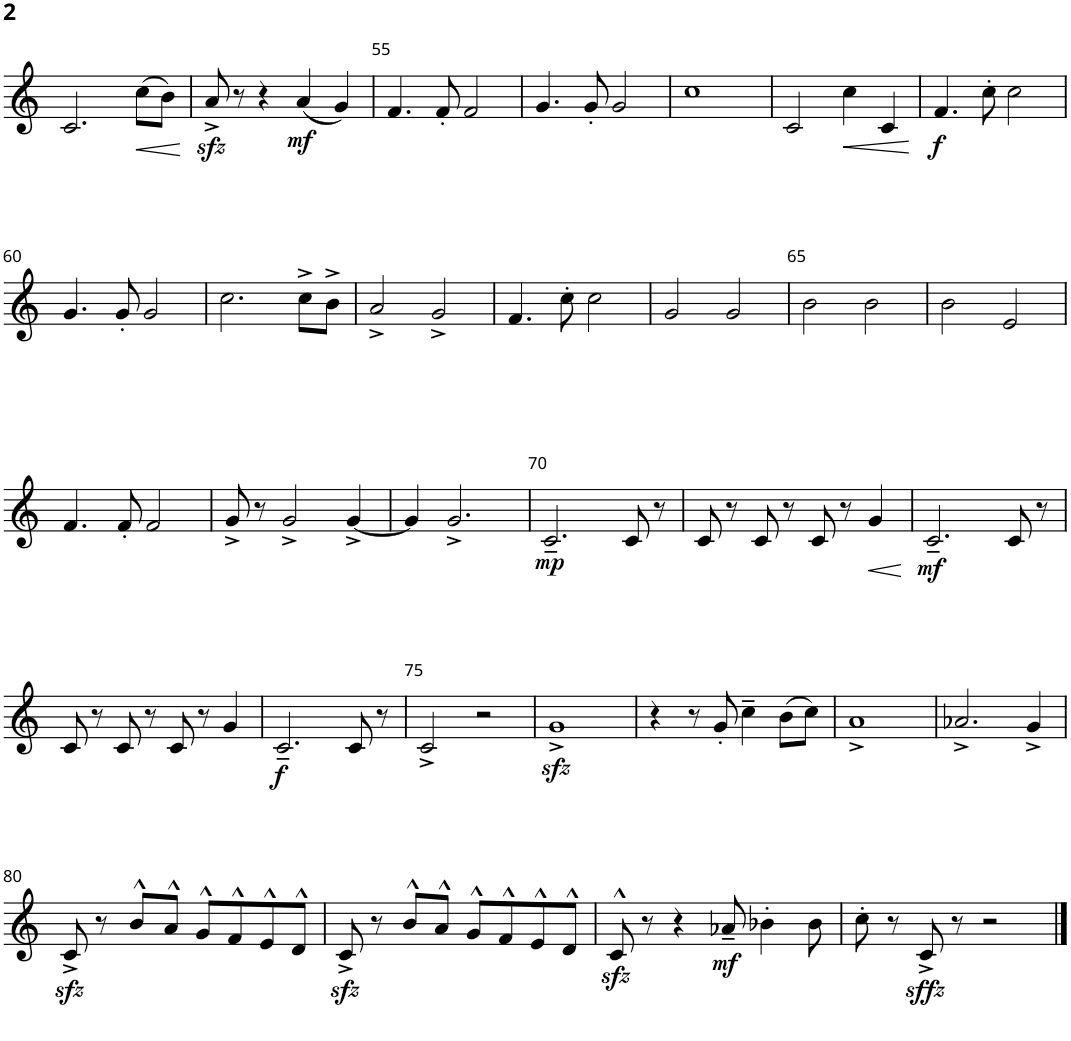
**kern	**dynam	**kern	**dynam	**kern	**dynam	**kern	**dynam
*part4	*part4	*part3	*part3	*part2	*part2	*part1	*part1
*staff4	*staff4	*staff3	*staff3	*staff2	*staff2	*staff1	*staff1
*I"Bariton-saxofoon	*	*I"Sousafoon	*	*I"Sousafoon	*	*I"Sousafoon	*
*I'Ba. Sax	*	*I'Sous.	*	*I'Sous.	*	*I'Sous.	*
!!LO:PB:g=z
*clefF4	*	*clefG2	*	*clefF4	*	*clefF4	*
*Trd12c21	*	*Trd15c26	*	*Trd8c14	*	*	*
*k[f#]	*	*k[]	*	*k[]	*	*k[b-e-]	*
*M4/4	*	*M4/4	*	*M4/4	*	*M4/4	*
=53	=53	=53	=53	=53	=53	=53	=53
2.G	.	2.c/	.	2.C	.	2.BBB-	.
!	!LO:HP:b	!	!LO:HP:b	!	!LO:HP:b	!	!LO:HP:b
(8g\L	<	(8cc\L	<	(8c\L	<	(8BB-/L	<
8f#\J)	.	8b\J)	.	8B\J)	.	8AA/J)	.
.	[	.	[	.	[	.	[
=54	=54	=54	=54	=54	=54	=54	=54
8ezz<^	.	8azz<^/	.	8Azz<^	.	8GGzz<^	.
8r	.	8r	.	8r	.	8r	.
4r	.	4r	.	4r	.	4r	.
!	!LO:DY:b	!	!LO:DY:b	!	!LO:DY:b	!	!LO:DY:b
(4e	mf	(4a/	mf	(4A	mf	(4GG	mf
4d)	.	4g/)	.	4G)	.	4FF)	.
=55	=55	=55	=55	=55	=55	=55	=55
4.c	.	4.f/	.	4.F	.	4.EE-	.
8c'	.	8f'/	.	8F'	.	8EE-'	.
2c	.	2f/	.	2F	.	2EE-	.
=56	=56	=56	=56	=56	=56	=56	=56
4.d	.	4.g/	.	4.G	.	4.FF	.
8d'	.	8g'/	.	8G'	.	8FF'	.
2d	.	2g/	.	2G	.	2FF	.
=57	=57	=57	=57	=57	=57	=57	=57
1g	.	1cc	.	1c	.	1BB-	.
=58	=58	=58	=58	=58	=58	=58	=58
2G	.	2c/	.	2C	.	2BBB-	.
!	!LO:HP:b	!	!LO:HP:b	!	!LO:HP:b	!	!LO:HP:b
4g	<	4cc\	<	4c	<	4BB-	<
4G	.	4c/	.	4C	.	4BBB-	.
.	[	.	[	.	[	.	[
=59	=59	=59	=59	=59	=59	=59	=59
!	!LO:DY:b	!	!LO:DY:b	!	!LO:DY:b	!	!LO:DY:b
4.c	f	4.f/	f	4.F	f	4.EE-	f
8g'	.	8cc'\	.	8c'	.	8BB-'	.
2g	.	2cc\	.	2c	.	2BB-	.
!!LO:LB:g=z
=60	=60	=60	=60	=60	=60	=60	=60
*k[f#]	*	*k[]	*	*k[]	*	*k[b-e-]	*
4.d	.	4.g/	.	4.G	.	4.FF	.
8d'	.	8g'/	.	8G'	.	8FF'	.
2d	.	2g/	.	2G	.	2FF	.
=61	=61	=61	=61	=61	=61	=61	=61
2.g	.	2.cc\	.	2.c	.	2.BB-	.
8g^\L	.	8cc^\L	.	8c^\L	.	8BB-^/L	.
8f#^\J	.	8b^\J	.	8B^\J	.	8AA^/J	.
=62	=62	=62	=62	=62	=62	=62	=62
2e^	.	2a^/	.	2A^	.	2GG^	.
2d^	.	2g^/	.	2G^	.	2FF^	.
=63	=63	=63	=63	=63	=63	=63	=63
4.c	.	4.f/	.	4.F	.	4.EE-	.
8g'	.	8cc'\	.	8c'	.	8BB-'	.
2g	.	2cc\	.	2c	.	2BB-	.
=64	=64	=64	=64	=64	=64	=64	=64
2d	.	2g/	.	2G	.	2FF	.
2d	.	2g/	.	2G	.	2FF	.
=65	=65	=65	=65	=65	=65	=65	=65
2f#	.	2b\	.	2B	.	2AA	.
2f#	.	2b\	.	2B	.	2AA	.
=66	=66	=66	=66	=66	=66	=66	=66
2f#	.	2b\	.	2B	.	2AA	.
2B	.	2e/	.	2E	.	2DD	.
!!LO:LB:g=z
=67	=67	=67	=67	=67	=67	=67	=67
4.c	.	4.f/	.	4.F	.	4.EE-	.
8c'	.	8f'/	.	8F'	.	8EE-'	.
2c	.	2f/	.	2F	.	2EE-	.
=68	=68	=68	=68	=68	=68	=68	=68
*k[f#]	*	*k[]	*	*k[]	*	*k[b-e-]	*
8d^	.	8g^/	.	8G^	.	8FF^	.
8r	.	8r	.	8r	.	8r	.
2d^	.	2g^/	.	2G^	.	2FF^	.
[4d^	.	[4g^/	.	[4G^	.	[4FF^	.
=69	=69	=69	=69	=69	=69	=69	=69
4d]	.	4g/]	.	4G]	.	4FF]	.
2.d^	.	2.g^/	.	2.G^	.	2.FF^	.
=70	=70	=70	=70	=70	=70	=70	=70
!	!LO:DY:b	!	!LO:DY:b	!	!LO:DY:b	!	!LO:DY:b
8G~\L	mp	2.c~/	mp	8C~\L	mp	2.BBB-~	mp
8d'\J	.	.	.	8G'\J	.	.	.
4r	.	.	.	4r	.	.	.
4r	.	.	.	4r	.	.	.
8G	.	8c/	.	8C	.	8BBB-	.
8r	.	8r	.	8r	.	8r	.
=71	=71	=71	=71	=71	=71	=71	=71
8G	.	8c/	.	8C	.	8BBB-	.
8r	.	8r	.	8r	.	8r	.
8G	.	8c/	.	8C	.	8BBB-	.
8r	.	8r	.	8r	.	8r	.
8G	.	8c/	.	8C	.	8BBB-	.
8r	.	8r	.	8r	.	8r	.
!	!LO:HP:b	!	!LO:HP:b	!	!LO:HP:b	!	!LO:HP:b
4d	<	4g/	<	4G	<	4FF	<
.	[	.	[	.	[	.	[
=72	=72	=72	=72	=72	=72	=72	=72
!	!LO:DY:b	!	!LO:DY:b	!	!LO:DY:b	!	!LO:DY:b
8G~\L	mf	2.c~/	mf	8C~\L	mf	2.BBB-~	mf
8d'\J	.	.	.	8G'\J	.	.	.
4r	.	.	.	4r	.	.	.
4r	.	.	.	4r	.	.	.
8G	.	8c/	.	8C	.	8BBB-	.
8r	.	8r	.	8r	.	8r	.
!!LO:LB:g=z
=73	=73	=73	=73	=73	=73	=73	=73
*k[f#]	*	*k[]	*	*k[]	*	*k[b-e-]	*
8G	.	8c/	.	8C	.	8BBB-	.
8r	.	8r	.	8r	.	8r	.
8G	.	8c/	.	8C	.	8BBB-	.
8r	.	8r	.	8r	.	8r	.
8G	.	8c/	.	8C	.	8BBB-	.
8r	.	8r	.	8r	.	8r	.
4d	.	4g/	.	4G	.	4FF	.
=74	=74	=74	=74	=74	=74	=74	=74
!	!LO:DY:b	!	!LO:DY:b	!	!LO:DY:b	!	!LO:DY:b
8G~\L	f	2.c~/	f	8C~\L	f	2.BBB-~	f
8d'\J	.	.	.	8G'\J	.	.	.
4r	.	.	.	4r	.	.	.
4r	.	.	.	4r	.	.	.
8G	.	8c/	.	8C	.	8BBB-	.
8r	.	8r	.	8r	.	8r	.
=75	=75	=75	=75	=75	=75	=75	=75
2G^	.	2c^/	.	2C^	.	2BBB-^	.
2r	.	2r	.	2r	.	2r	.
=76	=76	=76	=76	=76	=76	=76	=76
1dzz<^	.	1gzz<^	.	1Gzz<^	.	1FFzz<^	.
=77	=77	=77	=77	=77	=77	=77	=77
4r	.	4r	.	4r	.	4r	.
8r	.	8r	.	8r	.	8r	.
8d'	.	8g'/	.	8G'	.	8FF'	.
4g~	.	4cc~\	.	4c~	.	4BB-~	.
(8f#\L	.	(8b\L	.	(8B\L	.	(8AA/L	.
8g\J)	.	8cc\J)	.	8c\J)	.	8BB-/J)	.
=78	=78	=78	=78	=78	=78	=78	=78
1e^	.	1a^	.	1A^	.	1GG^	.
=79	=79	=79	=79	=79	=79	=79	=79
2.e-X^	.	2.a-X^/	.	2.A-X^	.	2.GG-X^	.
4d^	.	4g^/	.	4G^	.	4FF^	.
!!LO:LB:g=z
=80	=80	=80	=80	=80	=80	=80	=80
*k[f#]	*	*k[]	*	*k[]	*	*k[b-e-]	*
8Gzz<^	.	8czz<^/	.	8Czz<^	.	8BBB-zz<^	.
8r	.	8r	.	8r	.	8r	.
8f#^^\L	.	8b^^/L	.	8B^^\L	.	8AA^^/L	.
8e^^\J	.	8a^^/J	.	8A^^\J	.	8GG^^/J	.
8d^^\L	.	8g^^/L	.	8G^^\L	.	8FF^^/L	.
8c^^\J	.	8f^^/	.	8F^^\J	.	8EE-^^/J	.
8B^^\L	.	8e^^/	.	8E^^\L	.	8DD^^/L	.
8A^^\J	.	8d^^/J	.	8D^^\J	.	8CC^^/J	.
=81	=81	=81	=81	=81	=81	=81	=81
8Gzz<^	.	8czz<^/	.	8Czz<^	.	8BBB-zz<^	.
8r	.	8r	.	8r	.	8r	.
8f#^^\L	.	8b^^/L	.	8B^^\L	.	8AA^^/L	.
8e^^\J	.	8a^^/J	.	8A^^\J	.	8GG^^/J	.
8d^^\L	.	8g^^/L	.	8G^^\L	.	8FF^^/L	.
8c^^\J	.	8f^^/	.	8F^^\J	.	8EE-^^/J	.
8B^^\L	.	8e^^/	.	8E^^\L	.	8DD^^/L	.
8A^^\J	.	8d^^/J	.	8D^^\J	.	8CC^^/J	.
=82	=82	=82	=82	=82	=82	=82	=82
8Gzz<^^	.	8czz<^^/	.	8Czz<^^	.	8BBB-zz<^^	.
8r	.	8r	.	8r	.	8r	.
4r	.	4r	.	4r	.	4r	.
!	!LO:DY:b	!	!LO:DY:b	!	!LO:DY:b	!	!LO:DY:b
8e-X~	mf	8a-X~/	mf	8A-X~	mf	8GG-X~	mf
4fn'	.	4b-X'\	.	4B-X'	.	4AA-X'	.
8f	.	8b-\	.	8B-	.	8AA-	.
=83	=83	=83	=83	=83	=83	=83	=83
8g'	.	8cc'\	.	8c'	.	8BB-'	.
8r	.	8r	.	8r	.	8r	.
!	!LO:DY:b	!	!LO:DY:b	!	!LO:DY:b	!	!LO:DY:b
8G^	sffz	8c^/	sffz	8C^	sffz	8BBB-^	sffz
8r	.	8r	.	8r	.	8r	.
2r	.	2r	.	2r	.	2r	.
==	==	==	==	==	==	==	==
*-	*-	*-	*-	*-	*-	*-	*-
